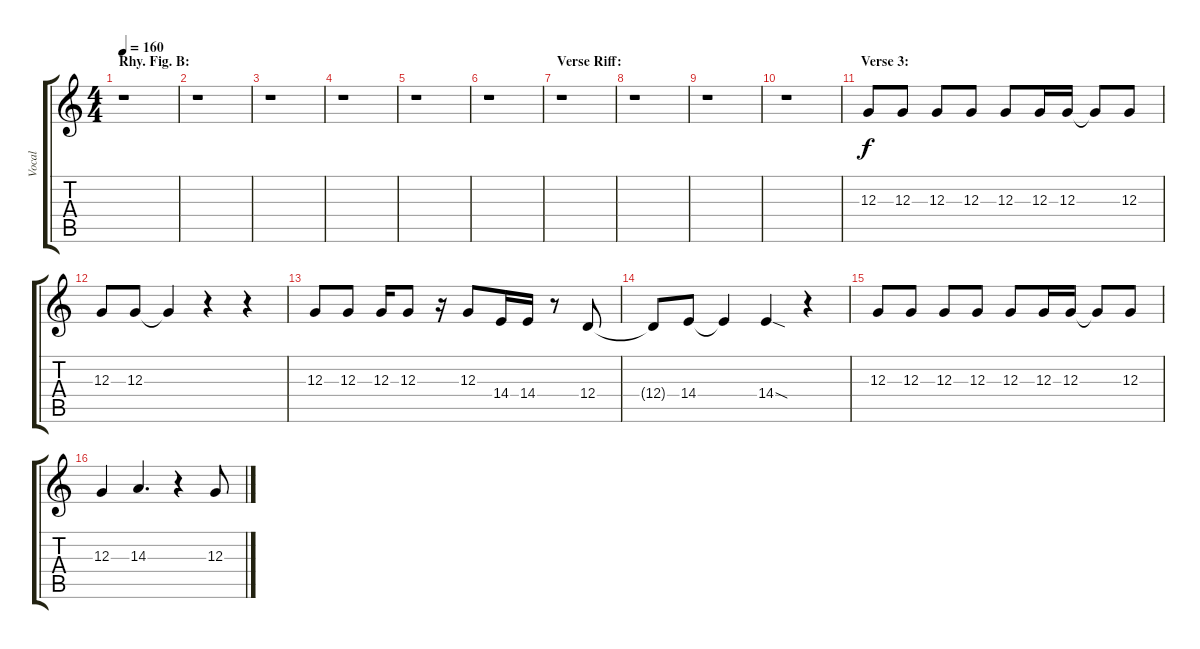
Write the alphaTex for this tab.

\track ("Vocal" "Vocal") {instrument oboe}
\staff {score tabs}
\tuning (E4 B3 G3 D3 A2 E2) {hide}
\ts (4 4)
\section ("" "Rhy. Fig. B:")
\tempo 160
\clef g2
\ks c
r.1{dy f} |
r.1 |
r.1 |
r.1 |
r.1 |
r.1 |
\section ("" "Verse Riff:")
r.1 |
r.1 |
r.1 |
r.1 |
\section ("" "Verse 3:")
12.3.8 12.3.8 12.3.8 12.3.8 12.3.8 12.3.16 12.3.16 12.3{t}.8 12.3.8 |
12.3.8 12.3.8 12.3{t}.4 r.4 r.4 |
12.3.8 12.3.8 12.3.16 12.3.8 r.16 12.3.8 14.4.16 14.4.16 r.8 12.4.8 |
12.4{t}.8 14.4.8 14.4{t}.4 14.4{sod}.4 r.4 |
12.3.8 12.3.8 12.3.8 12.3.8 12.3.8 12.3.16 12.3.16 12.3{t}.8 12.3.8 |
12.3.4 14.3.4{d} r.4 12.3.8
